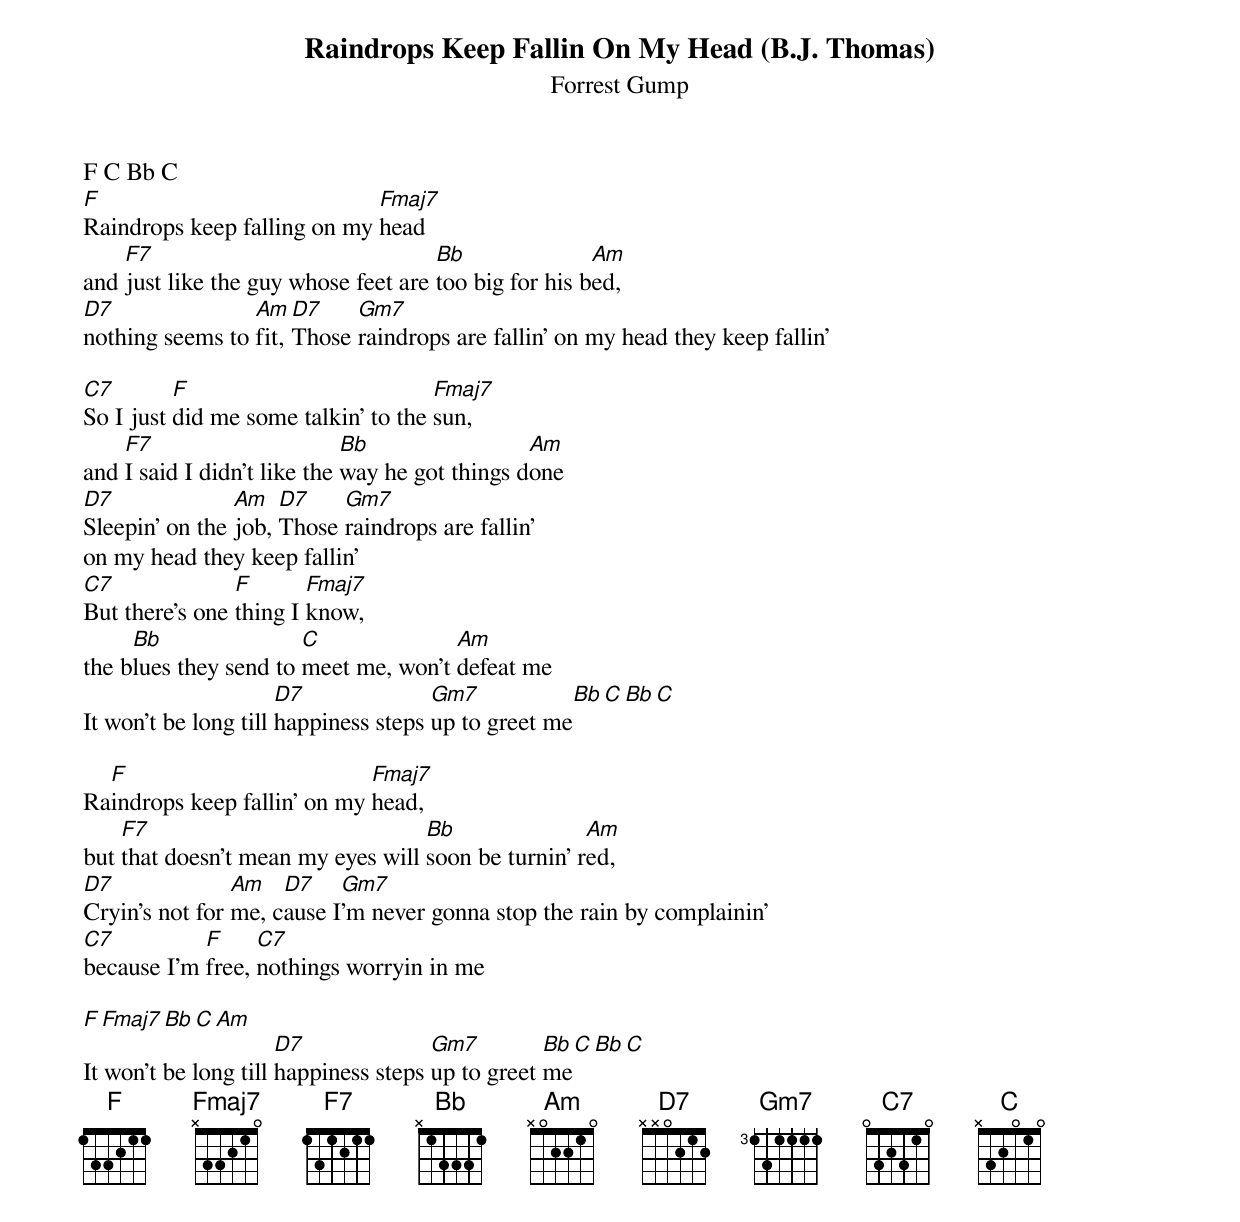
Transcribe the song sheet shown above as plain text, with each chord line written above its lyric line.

Raindrops Keep Fallin On My Head (B.J. Thomas)
Forrest Gump

F C Bb C
F                            Fmaj7
Raindrops keep falling on my head
    F7                               Bb               Am
and just like the guy whose feet are too big for his bed,
D7               Am   D7    Gm7
nothing seems to fit, Those raindrops are fallin' on my head they keep fallin'

C7        F                          Fmaj7
So I just did me some talkin' to the sun,
    F7                       Bb                 Am
and I said I didn't like the way he got things done
D7              Am   D7    Gm7
Sleepin' on the job, Those raindrops are fallin'
on my head they keep fallin'
C7              F       Fmaj7
But there's one thing I know,
     Bb                C              Am
the blues they send to meet me, won't defeat me
                      D7              Gm7           Bb  C  Bb  C
It won't be long till happiness steps up to greet me

  F                          Fmaj7
Raindrops keep fallin' on my head,
    F7                             Bb               Am
but that doesn't mean my eyes will soon be turnin' red,
D7              Am   D7    Gm7
Cryin's not for me, cause I'm never gonna stop the rain by complainin'
C7          F     C7
because I'm free, nothings worryin in me

F  Fmaj7  Bb  C  Am
                      D7              Gm7         Bb  C  Bb  C
It won't be long till happiness steps up to greet me
